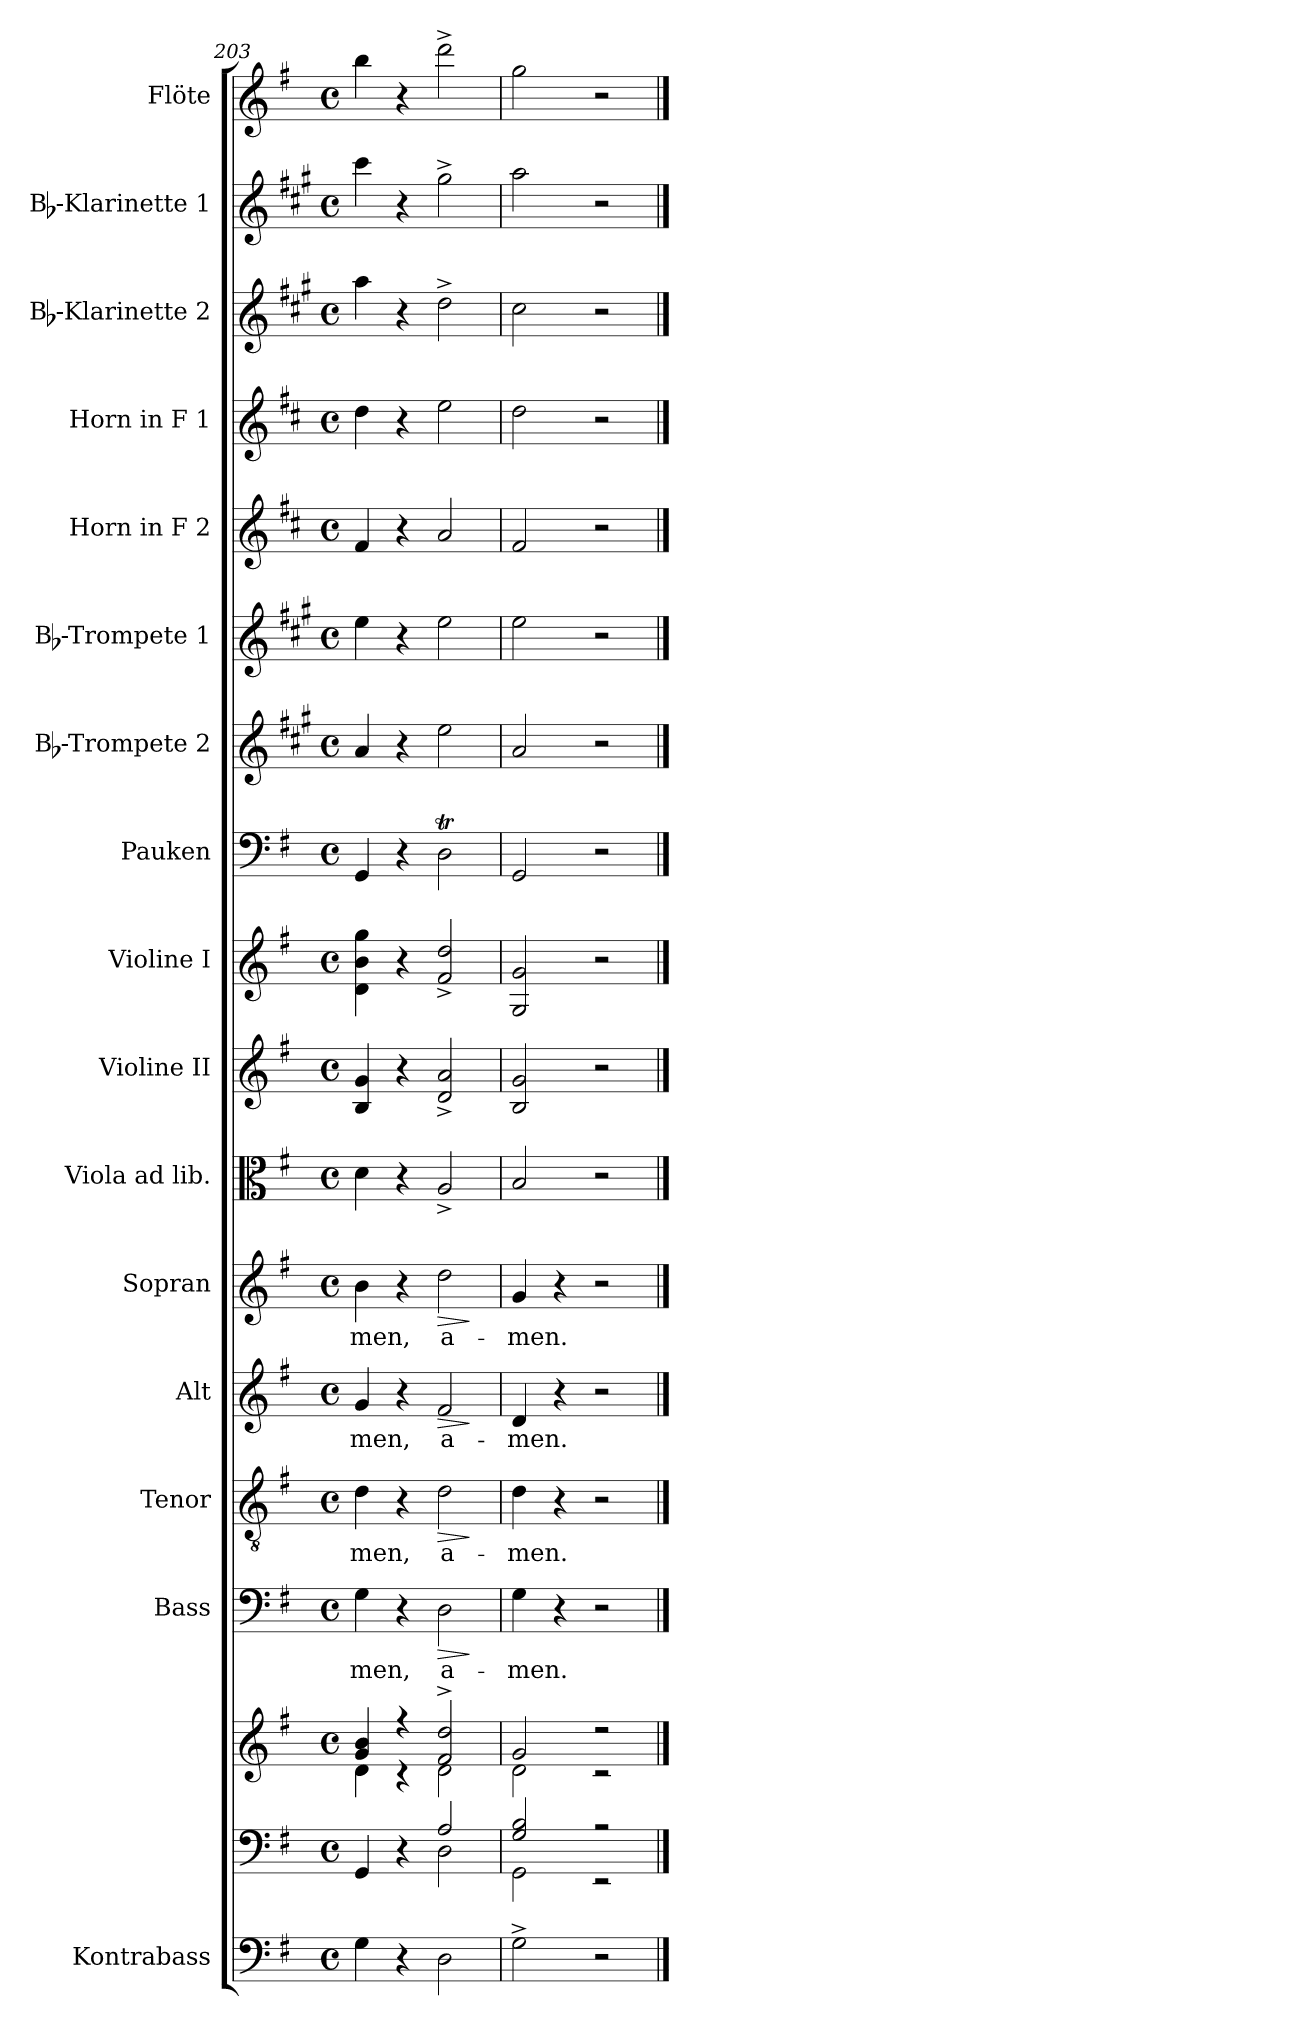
**kern	**kern	**kern	**kern	**text	**dynam	**kern	**text	**dynam	**kern	**text	**dynam	**kern	**text	**dynam	**kern	**kern	**kern	**kern	**kern	**kern	**kern	**kern	**kern	**kern	**kern
*part17	*part16	*part16	*part15	*part15	*part15	*part14	*part14	*part14	*part13	*part13	*part13	*part12	*part12	*part12	*part11	*part10	*part9	*part8	*part7	*part6	*part5	*part4	*part3	*part2	*part1
*staff18	*staff17	*staff16	*staff15	*staff15	*staff15	*staff14	*staff14	*staff14	*staff13	*staff13	*staff13	*staff12	*staff12	*staff12	*staff11	*staff10	*staff9	*staff8	*staff7	*staff6	*staff5	*staff4	*staff3	*staff2	*staff1
*I"Kontrabass	*	*	*I"Bass	*	*	*I"Tenor	*	*	*I"Alt	*	*	*I"Sopran	*	*	*I"Viola ad lib.	*I"Violine II	*I"Violine I	*I"Pauken	*I"Bb-Trompete 2	*I"Bb-Trompete 1	*I"Horn in F 2	*I"Horn in F 1	*I"Bb-Klarinette 2	*I"Bb-Klarinette 1	*I"Flöte
*I'Kb.	*	*	*I'B.	*	*	*I'T.	*	*	*I'A.	*	*	*I'S.	*	*	*I'Vla.	*I'Vl. II	*I'Vl. I	*I'Pk.	*I'Bb Trp. 2	*I'Bb Trp. 1	*	*	*I'Bb Kl. 2	*I'Bb Kl. 1	*I'Fl.
*clefF4	*clefF4	*clefG2	*clefF4	*	*	*clefGv2	*	*	*clefG2	*	*	*clefG2	*	*	*clefC3	*clefG2	*clefG2	*clefF4	*clefG2	*clefG2	*clefG2	*clefG2	*clefG2	*clefG2	*clefG2
*ITrd7c12	*	*	*	*	*	*	*	*	*	*	*	*	*	*	*	*	*	*	*ITrd1c2	*ITrd1c2	*ITrd4c7	*ITrd4c7	*ITrd1c2	*ITrd1c2	*
*k[f#]	*k[f#]	*k[f#]	*k[f#]	*	*	*k[f#]	*	*	*k[f#]	*	*	*k[f#]	*	*	*k[f#]	*k[f#]	*k[f#]	*k[f#]	*k[f#]	*k[f#]	*k[f#]	*k[f#]	*k[f#]	*k[f#]	*k[f#]
*G:	*G:	*G:	*G:	*	*	*G:	*	*	*G:	*	*	*G:	*	*	*G:	*G:	*G:	*G:	*G:	*G:	*G:	*G:	*G:	*G:	*G:
*M4/4	*M4/4	*M4/4	*M4/4	*	*	*M4/4	*	*	*M4/4	*	*	*M4/4	*	*	*M4/4	*M4/4	*M4/4	*M4/4	*M4/4	*M4/4	*M4/4	*M4/4	*M4/4	*M4/4	*M4/4
*met(c)	*met(c)	*met(c)	*met(c)	*	*	*met(c)	*	*	*met(c)	*	*	*met(c)	*	*	*met(c)	*met(c)	*met(c)	*met(c)	*met(c)	*met(c)	*met(c)	*met(c)	*met(c)	*met(c)	*met(c)
=203	=203	=203	=203	=203	=203	=203	=203	=203	=203	=203	=203	=203	=203	=203	=203	=203	=203	=203	=203	=203	=203	=203	=203	=203	=203
*	*^	*^	*	*	*	*	*	*	*	*	*	*	*	*	*	*	*	*	*	*	*	*	*	*	*
!	!	!	!	!	!	!LO:LY:b	!	!	!LO:LY:b	!	!	!LO:LY:b	!	!	!LO:LY:b	!	!	!	!	!	!	!	!	!	!	!	!
4GG\	2ryy	4GG/	4g/ 4b/	4d\	4G\	-men,	.	4d\	-men,	.	4g/	-men,	.	4b\	-men,	.	4d\	4B/ 4g/	4d\ 4b\ 4gg\	4GG/	4g/	4dd\	4B/	4g\	4gg\	4bb\	4bb\
4r	.	4r	4r	4r	4r	.	.	4r	.	.	4r	.	.	4r	.	.	4r	4r	4r	4r	4r	4r	4r	4r	4r	4r	4r
!	!	!	!	!	!	!LO:LY:b	!LO:HP:b	!	!LO:LY:b	!LO:HP:b	!	!LO:LY:b	!LO:HP:b	!	!LO:LY:b	!LO:HP:b	!	!	!	!	!	!	!	!	!	!	!
2DD\	2A/	2D\	2f#/^> 2dd/^>	2d\	2D\	a-	>	2d\	a-	>	2f#/	a-	>	2dd\	a-	>	2A^</	2d/^< 2a/^<	2f#/^< 2dd/^<	2DT\	2dd\	2dd\	2d/	2a\	2cc^>\	2ff#^>\	2ddd^>\
*	*v	*v	*	*	*	*	*	*	*	*	*	*	*	*	*	*	*	*	*	*	*	*	*	*	*	*	*
*	*	*v	*v	*	*	*	*	*	*	*	*	*	*	*	*	*	*	*	*	*	*	*	*	*	*	*
.	.	.	.	.	]	.	.	]	.	.	]	.	.	]	.	.	.	.	.	.	.	.	.	.	.
=204	=204	=204	=204	=204	=204	=204	=204	=204	=204	=204	=204	=204	=204	=204	=204	=204	=204	=204	=204	=204	=204	=204	=204	=204	=204
*	*^	*^	*	*	*	*	*	*	*	*	*	*	*	*	*	*	*	*	*	*	*	*	*	*	*
!	!	!	!	!	!	!LO:LY:b	!	!	!LO:LY:b	!	!	!LO:LY:b	!	!	!LO:LY:b	!	!	!	!	!	!	!	!	!	!	!	!
2GG^>\	2G/ 2B/	2GG\	2g/	2d\	4G\	-men.	.	4d\	-men.	.	4d/	-men.	.	4g/	-men.	.	2B/	2B/ 2g/	2G/ 2g/	2GG/	2g/	2dd\	2B/	2g\	2b\	2gg\	2gg\
.	.	.	.	.	4r	.	.	4r	.	.	4r	.	.	4r	.	.	.	.	.	.	.	.	.	.	.	.	.
2r	2r	2r	2r	2r	2r	.	.	2r	.	.	2r	.	.	2r	.	.	2r	2r	2r	2r	2r	2r	2r	2r	2r	2r	2r
*	*v	*v	*	*	*	*	*	*	*	*	*	*	*	*	*	*	*	*	*	*	*	*	*	*	*	*	*
*	*	*v	*v	*	*	*	*	*	*	*	*	*	*	*	*	*	*	*	*	*	*	*	*	*	*	*
==	==	==	==	==	==	==	==	==	==	==	==	==	==	==	==	==	==	==	==	==	==	==	==	==	==
*-	*-	*-	*-	*-	*-	*-	*-	*-	*-	*-	*-	*-	*-	*-	*-	*-	*-	*-	*-	*-	*-	*-	*-	*-	*-
